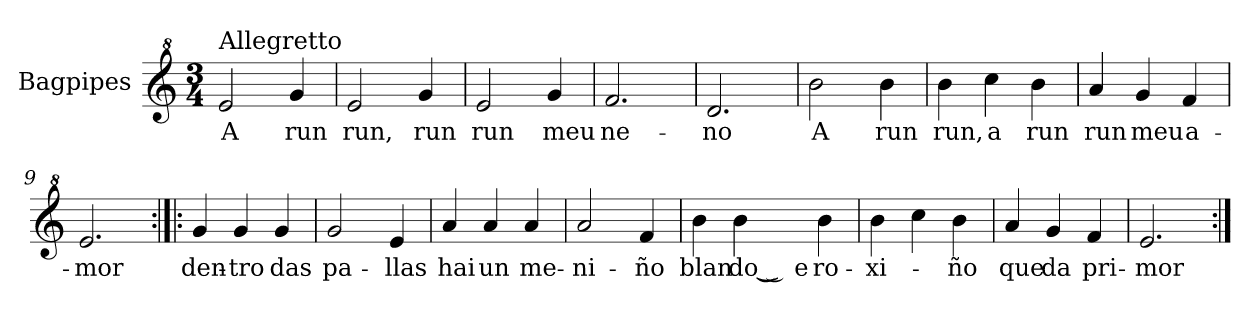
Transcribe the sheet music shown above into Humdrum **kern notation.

**kern	**text
*part1	*part1
*staff1	*staff1
*I"Bagpipes	*
*I'Bag	*
*clefG^2	*
*k[]	*
*C:	*
*M3/4	*
=1	=1
!LO:TX:a:t=Allegretto	!
2ee/	A
4gg/	run
=2	=2
2ee/	run,
4gg/	run
=3	=3
2ee/	run
4gg/	meu
=4	=4
2.ff/	ne-
=5	=5
2.dd/	-no
=6	=6
2bb\	A
4bb\	run
=7	=7
4bb\	run,
4ccc\	a
4bb\	run
=8	=8
4aa/	run
4gg/	meu
4ff/	a-
=9	=9
2.ee/	-mor
=10:|!|:	=10:|!|:
4gg/	den-
4gg/	-tro
4gg/	das
!!LO:LB:g=z
=11	=11
2gg/	pa-
4ee/	-llas
=12	=12
4aa/	hai
4aa/	un
4aa/	me-
=13	=13
2aa/	-ni-
4ff/	-ño
=14	=14
4bb\	blan
4bb\	do ͜ e
4bb\	ro-
=15	=15
4bb\	-xi-
4ccc\	.
4bb\	-ño
=16	=16
4aa/	que
4gg/	da
4ff/	pri-
=17	=17
2.ee/	-mor
=:|!	=:|!
*-	*-
